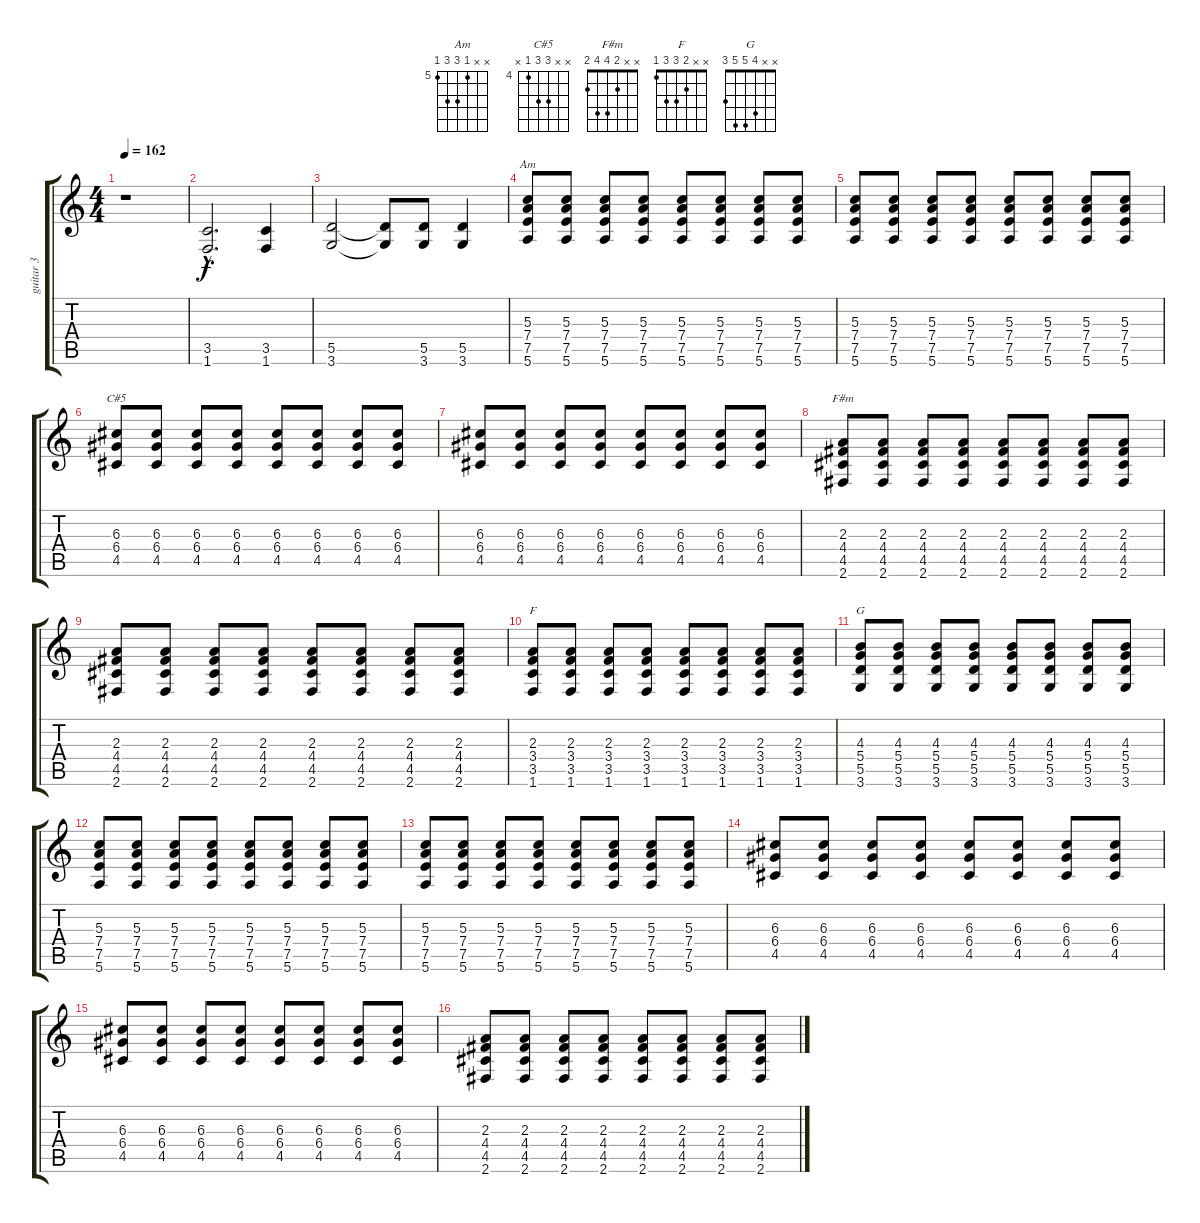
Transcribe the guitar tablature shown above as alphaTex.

\track ("guitar 3" "guitar 3") {instrument distortionguitar}
\staff {score tabs}
\tuning (E4 B3 G3 D3 A2 E2) {hide}
\chord ("Am" x x 5 7 7 5) {firstfret 5}
\chord ("C#5" x x 6 6 4 x) {firstfret 4}
\chord ("F#m" x x 2 4 4 2)
\chord ("F" x x 2 3 3 1)
\chord ("G" x x 4 5 5 3)
\ts (4 4)
\tempo 162
\clef g2
\ks c
r.1{dy f instrument distortionguitar} |
(3.5{hac} 1.6{hac}).2{d} (3.5 1.6).4 |
(5.5 3.6).2 (5.5{t} 3.6{t}).8 (5.5 3.6).8 (5.5 3.6).4 |
(5.3 7.4 7.5 5.6).8{ch "Am"} (5.3 7.4 7.5 5.6).8 (5.3 7.4 7.5 5.6).8 (5.3 7.4 7.5 5.6).8 (5.3 7.4 7.5 5.6).8 (5.3 7.4 7.5 5.6).8 (5.3 7.4 7.5 5.6).8 (5.3 7.4 7.5 5.6).8 |
(5.3 7.4 7.5 5.6).8 (5.3 7.4 7.5 5.6).8 (5.3 7.4 7.5 5.6).8 (5.3 7.4 7.5 5.6).8 (5.3 7.4 7.5 5.6).8 (5.3 7.4 7.5 5.6).8 (5.3 7.4 7.5 5.6).8 (5.3 7.4 7.5 5.6).8 |
(6.3 6.4 4.5).8{ch "C#5"} (6.3 6.4 4.5).8 (6.3 6.4 4.5).8 (6.3 6.4 4.5).8 (6.3 6.4 4.5).8 (6.3 6.4 4.5).8 (6.3 6.4 4.5).8 (6.3 6.4 4.5).8 |
(6.3 6.4 4.5).8 (6.3 6.4 4.5).8 (6.3 6.4 4.5).8 (6.3 6.4 4.5).8 (6.3 6.4 4.5).8 (6.3 6.4 4.5).8 (6.3 6.4 4.5).8 (6.3 6.4 4.5).8 |
(2.3 4.4 4.5 2.6).8{ch "F#m"} (2.3 4.4 4.5 2.6).8 (2.3 4.4 4.5 2.6).8 (2.3 4.4 4.5 2.6).8 (2.3 4.4 4.5 2.6).8 (2.3 4.4 4.5 2.6).8 (2.3 4.4 4.5 2.6).8 (2.3 4.4 4.5 2.6).8 |
(2.3 4.4 4.5 2.6).8 (2.3 4.4 4.5 2.6).8 (2.3 4.4 4.5 2.6).8 (2.3 4.4 4.5 2.6).8 (2.3 4.4 4.5 2.6).8 (2.3 4.4 4.5 2.6).8 (2.3 4.4 4.5 2.6).8 (2.3 4.4 4.5 2.6).8 |
(2.3 3.4 3.5 1.6).8{ch "F"} (2.3 3.4 3.5 1.6).8 (2.3 3.4 3.5 1.6).8 (2.3 3.4 3.5 1.6).8 (2.3 3.4 3.5 1.6).8 (2.3 3.4 3.5 1.6).8 (2.3 3.4 3.5 1.6).8 (2.3 3.4 3.5 1.6).8 |
(4.3 5.4 5.5 3.6).8{ch "G"} (4.3 5.4 5.5 3.6).8 (4.3 5.4 5.5 3.6).8 (4.3 5.4 5.5 3.6).8 (4.3 5.4 5.5 3.6).8 (4.3 5.4 5.5 3.6).8 (4.3 5.4 5.5 3.6).8 (4.3 5.4 5.5 3.6).8 |
(5.3 7.4 7.5 5.6).8 (5.3 7.4 7.5 5.6).8 (5.3 7.4 7.5 5.6).8 (5.3 7.4 7.5 5.6).8 (5.3 7.4 7.5 5.6).8 (5.3 7.4 7.5 5.6).8 (5.3 7.4 7.5 5.6).8 (5.3 7.4 7.5 5.6).8 |
(5.3 7.4 7.5 5.6).8 (5.3 7.4 7.5 5.6).8 (5.3 7.4 7.5 5.6).8 (5.3 7.4 7.5 5.6).8 (5.3 7.4 7.5 5.6).8 (5.3 7.4 7.5 5.6).8 (5.3 7.4 7.5 5.6).8 (5.3 7.4 7.5 5.6).8 |
(6.3 6.4 4.5).8 (6.3 6.4 4.5).8 (6.3 6.4 4.5).8 (6.3 6.4 4.5).8 (6.3 6.4 4.5).8 (6.3 6.4 4.5).8 (6.3 6.4 4.5).8 (6.3 6.4 4.5).8 |
(6.3 6.4 4.5).8 (6.3 6.4 4.5).8 (6.3 6.4 4.5).8 (6.3 6.4 4.5).8 (6.3 6.4 4.5).8 (6.3 6.4 4.5).8 (6.3 6.4 4.5).8 (6.3 6.4 4.5).8 |
(2.3 4.4 4.5 2.6).8 (2.3 4.4 4.5 2.6).8 (2.3 4.4 4.5 2.6).8 (2.3 4.4 4.5 2.6).8 (2.3 4.4 4.5 2.6).8 (2.3 4.4 4.5 2.6).8 (2.3 4.4 4.5 2.6).8 (2.3 4.4 4.5 2.6).8
